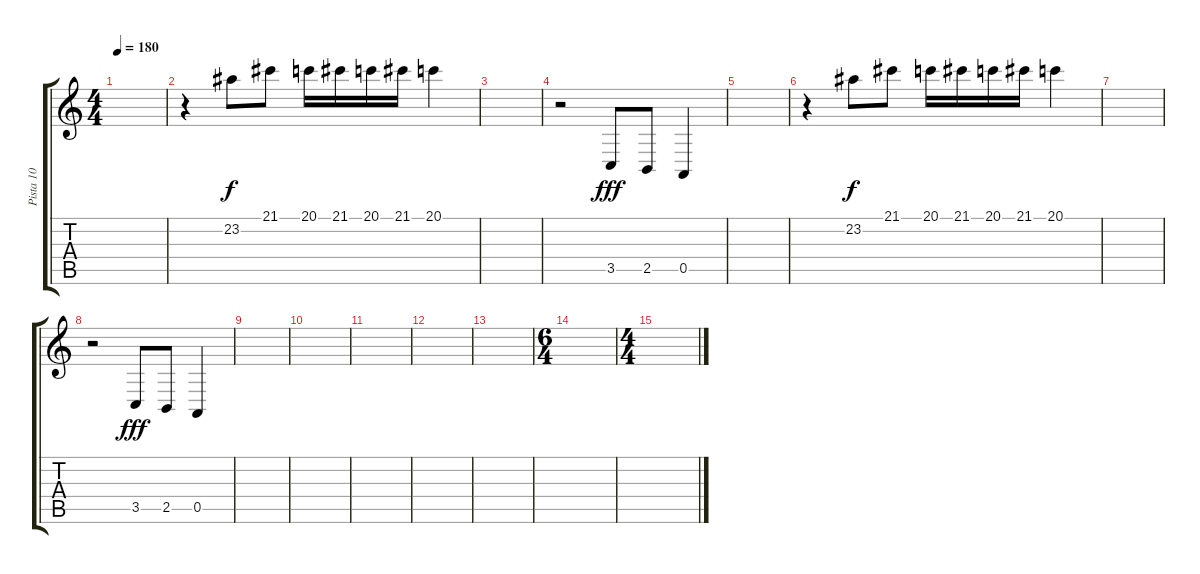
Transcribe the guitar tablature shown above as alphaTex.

\track ("Pista 10" "Pista 10") {instrument flute}
\staff {score tabs}
\tuning (E4 B3 G3 D3 A2 E2) {hide}
\ts (4 4)
\tempo 180
\clef g2
\ks c
|
r.4{volume 10 instrument flute} 23.2.8{dy f} 21.1.8 20.1.16 21.1.16 20.1.16 21.1.16 20.1.4 |
|
r.2{volume 16 balance 0 instrument brasssection} 3.5.8{dy fff} 2.5.8 0.5.4 |
|
r.4{volume 10 balance 8 instrument flute} 23.2.8{dy f} 21.1.8 20.1.16 21.1.16 20.1.16 21.1.16 20.1.4 |
|
r.2{volume 16 balance 0 instrument brasssection} 3.5.8{dy fff} 2.5.8 0.5.4 |
|
|
|
|
|
\ts (6 4)
|
\ts (4 4)
